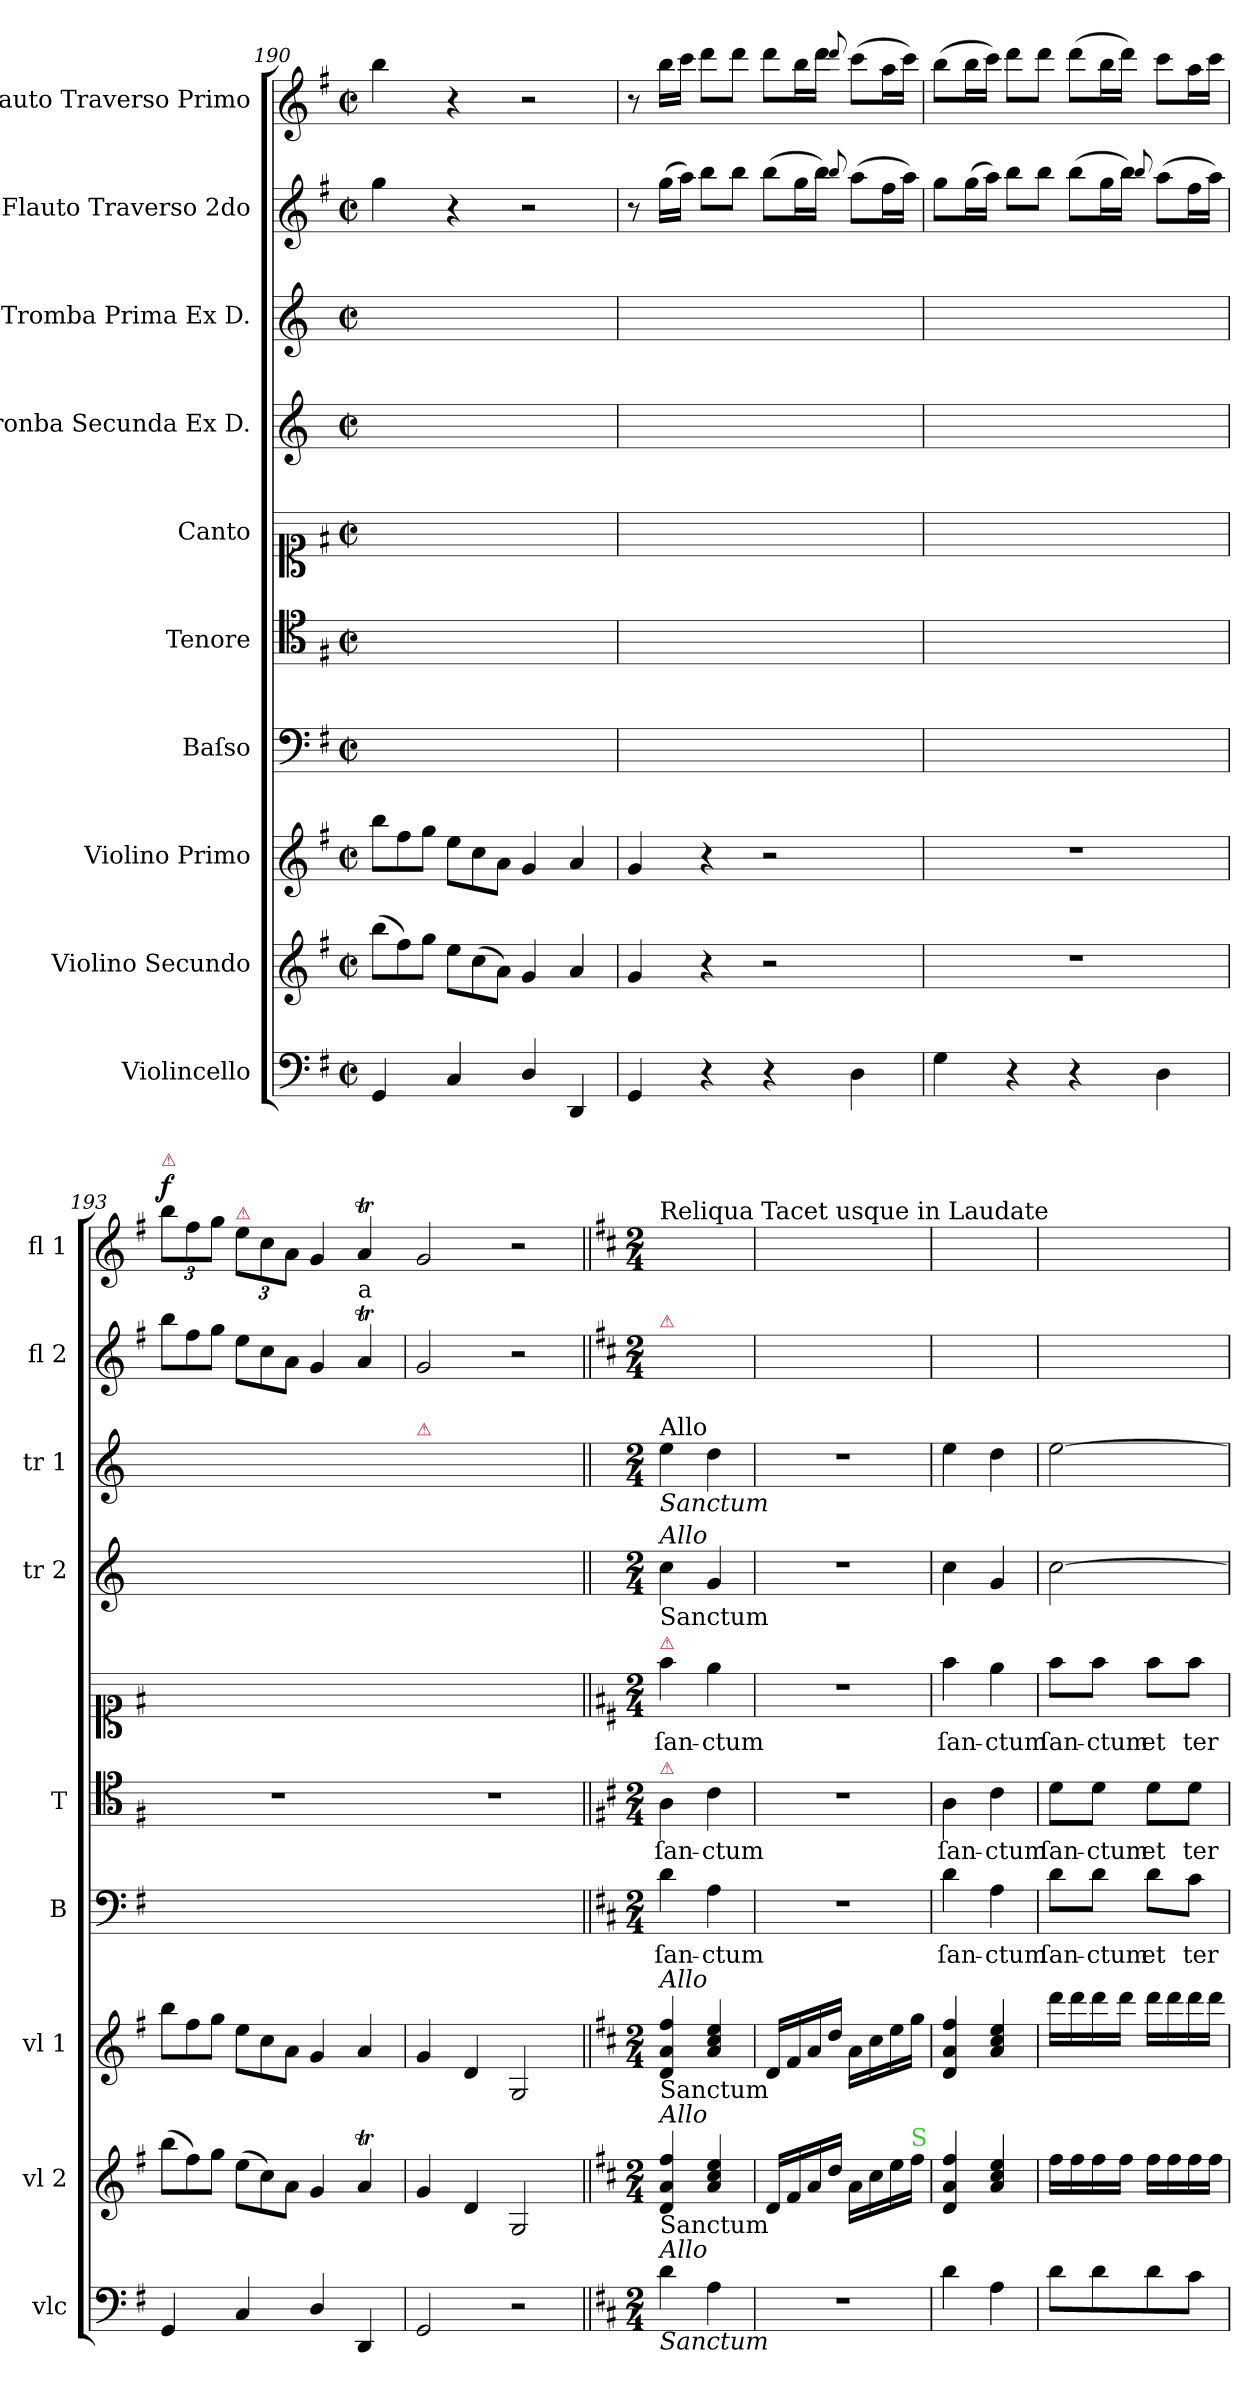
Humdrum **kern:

**kern	**kern	**kern	**kern	**text	**kern	**text	**kern	**text	**kern	**kern	**kern	**dynam	**kern	**dynam
*part10	*part9	*part8	*part7	*part7	*part6	*part6	*part5	*part5	*part4	*part3	*part2	*part2	*part1	*part1
*staff10	*staff9	*staff8	*staff7	*staff7	*staff6	*staff6	*staff5	*staff5	*staff4	*staff3	*staff2	*staff2	*staff1	*staff1
*I"Violincello	*I"Violino Secundo	*I"Violino Primo	*I"Baſso	*	*I"Tenore	*	*I"Canto	*	*I"Tronba Secunda Ex D.	*I"Tromba Prima Ex D.	*I"Flauto Traverso 2do	*	*I"Flauto Traverso Primo	*
*I'vlc	*I'vl 2	*I'vl 1	*I'B	*	*I'T	*	*	*	*I'tr 2	*I'tr 1	*I'fl 2	*	*I'fl 1	*
*clefF4	*clefG2	*clefG2	*clefF4	*	*clefC4	*	*clefC1	*	*clefG2	*clefG2	*clefG2	*	*clefG2	*
*	*	*	*	*	*	*	*	*	*ITrd-1c-2	*ITrd-1c-2	*	*	*	*
*k[f#]	*k[f#]	*k[f#]	*k[f#]	*	*k[f#]	*	*k[f#]	*	*k[f#c#]	*k[f#c#]	*k[f#]	*	*k[f#]	*
*G:	*G:	*G:	*G:	*	*G:	*	*G:	*	*	*	*G:	*	*G:	*
*M2/2	*M2/2	*M2/2	*M2/2	*	*M2/2	*	*M2/2	*	*M2/2	*M2/2	*M2/2	*	*M2/2	*
*met(c|)	*met(c|)	*met(c|)	*met(c|)	*	*met(c|)	*	*met(c|)	*	*met(c|)	*met(c|)	*met(c|)	*	*met(c|)	*
*	*Xtuplet	*Xtuplet	*	*	*	*	*	*	*	*	*	*	*	*
=190	=190	=190	=190	=190	=190	=190	=190	=190	=190	=190	=190	=190	=190	=190
4GG/	(12bb\L	12bb\L	1ryy	.	1ryy	.	1ryy	.	1ryy	1ryy	4gg\	.	4bb\	.
.	12ff#\)	12ff#\	.	.	.	.	.	.	.	.	.	.	.	.
.	12gg\J	12gg\J	.	.	.	.	.	.	.	.	.	.	.	.
4C/	12ee\L	12ee\L	.	.	.	.	.	.	.	.	4r	.	4r	.
.	(12cc\	12cc\	.	.	.	.	.	.	.	.	.	.	.	.
.	12a\J)	12a\J	.	.	.	.	.	.	.	.	.	.	.	.
4D/	4g/	4g/	.	.	.	.	.	.	.	.	2r	.	2r	.
4DD/	4a/	4a/	.	.	.	.	.	.	.	.	.	.	.	.
=191	=191	=191	=191	=191	=191	=191	=191	=191	=191	=191	=191	=191	=191	=191
!	!	!	!	!	!	!	!	!	!	!	!	!LO:DY:a	!	!LO:DY:a
4GG/	4g/	4g/	1ryy	.	1ryy	.	1ryy	.	1ryy	1ryy	8r	pia	8r	pia
.	.	.	.	.	.	.	.	.	.	.	(16gg\LL	.	16bb\LL	.
.	.	.	.	.	.	.	.	.	.	.	16aa\JJ)	.	16ccc\JJ	.
4r	4r	4r	.	.	.	.	.	.	.	.	8bb\L	.	8ddd\L	.
.	.	.	.	.	.	.	.	.	.	.	8bb\J	.	8ddd\J	.
4r	2r	2r	.	.	.	.	.	.	.	.	(8bb\L	.	8ddd\L	.
.	.	.	.	.	.	.	.	.	.	.	16gg\L	.	16bb\L	.
.	.	.	.	.	.	.	.	.	.	.	16bb\JJ)	.	16ddd\JJ	.
.	.	.	.	.	.	.	.	.	.	.	8qqbb/	.	8qqddd/	.
4D\	.	.	.	.	.	.	.	.	.	.	(8aa\L	.	(8ccc\L	.
.	.	.	.	.	.	.	.	.	.	.	16ff#\L	.	16aa\L	.
.	.	.	.	.	.	.	.	.	.	.	16aa\JJ)	.	16ccc\JJ)	.
=192	=192	=192	=192	=192	=192	=192	=192	=192	=192	=192	=192	=192	=192	=192
4G\	1r	1r	1ryy	.	1ryy	.	1ryy	.	1ryy	1ryy	8gg\L	.	(8bb\L	.
.	.	.	.	.	.	.	.	.	.	.	(16gg\L	.	16bb\L	.
.	.	.	.	.	.	.	.	.	.	.	16aa\JJ)	.	16ccc\JJ)	.
4r	.	.	.	.	.	.	.	.	.	.	8bb\L	.	8ddd\L	.
.	.	.	.	.	.	.	.	.	.	.	8bb\J	.	8ddd\J	.
4r	.	.	.	.	.	.	.	.	.	.	(8bb\L	.	(8ddd\L	.
.	.	.	.	.	.	.	.	.	.	.	16gg\L	.	16bb\L	.
.	.	.	.	.	.	.	.	.	.	.	16bb\JJ)	.	16ddd\JJ)	.
.	.	.	.	.	.	.	.	.	.	.	8qqbb/	.	.	.
4D\	.	.	.	.	.	.	.	.	.	.	(8aa\L	.	8ccc\L	.
.	.	.	.	.	.	.	.	.	.	.	16ff#\L	.	16aa\L	.
.	.	.	.	.	.	.	.	.	.	.	16aa\JJ)	.	16ccc\JJ	.
=193	=193	=193	=193	=193	=193	=193	=193	=193	=193	=193	=193	=193	=193	=193
*	*	*	*	*	*	*	*	*	*	*	*Xtuplet	*	*	*
!	!	!	!	!	!	!	!	!	!	!	!	!	!LO:TX:a:color=crimson:t=⚠	!
!	!	!	!	!	!	!	!	!	!	!	!	!	!	!LO:DY:a
4GG/	(12bb\L	12bb\L	1ryy	.	1r	.	1ryy	.	1ryy	1ryy	12bb\L	.	12bb\L	f
.	12ff#\)	12ff#\	.	.	.	.	.	.	.	.	12ff#\	.	12ff#\	.
.	12gg\J	12gg\J	.	.	.	.	.	.	.	.	12gg\J	.	12gg\J	.
!	!	!	!	!	!	!	!	!	!	!	!	!	!LO:TX:a:color=crimson:t=⚠	!
4C/	(12ee\L	12ee\L	.	.	.	.	.	.	.	.	12ee\L	.	12ee\L	.
.	12cc\)	12cc\	.	.	.	.	.	.	.	.	12cc\	.	12cc\	.
.	12a\J	12a\J	.	.	.	.	.	.	.	.	12a\J	.	12a\J	.
4D/	4g/	4g/	.	.	.	.	.	.	.	.	4g/	.	4g/	.
!	!	!	!	!	!	!	!	!	!	!	!LO:TX:a:t=a	!	!	!
4DD/	4aT/	4a/	.	.	.	.	.	.	.	.	4aT/	.	4aT/	.
=194	=194	=194	=194	=194-	=194	=194-	=194	=194-	=194	=194	=194	=194-	=194-	=194-
!	!	!	!	!	!	!	!	!	!	!LO:TX:a:color=crimson:t=⚠	!	!	!	!
2GG/	4g/	4g/	1ryy	.	1r	.	1ryy	.	1ryy	1ryy	2g/	.	2g/	.
.	4d/	4d/	.	.	.	.	.	.	.	.	.	.	.	.
2r	2G/	2G/	.	.	.	.	.	.	.	.	2r	.	2r	.
=195||	=195||	=195||	=195||	=195||	=195||	=195||	=195||	=195||	=195||	=195||	=195||	=195||	=195||	=195||
*k[f#c#]	*k[f#c#]	*k[f#c#]	*k[f#c#]	*	*k[f#c#]	*	*k[f#c#]	*	*	*	*k[f#c#]	*	*k[f#c#]	*
*D:	*D:	*D:	*D:	*	*D:	*	*D:	*	*	*	*D:	*	*D:	*
*M2/4	*M2/4	*M2/4	*M2/4	*	*M2/4	*	*M2/4	*	*M2/4	*M2/4	*M2/4	*	*M2/4	*
!	!	!	!	!	!	!	!	!	!	!	!	!	!LO:TX:a:t=Reliqua Tacet usque in Laudate	!
!	!	!	!	!	!	!	!	!	!	!	!LO:TX:a:color=crimson:t=⚠	!	!	!
!	!	!	!	!	!	!	!	!	!	!LO:TX:b:i:t=Sanctum	!	!	!	!
!	!	!	!	!	!	!	!	!	!	!LO:TX:a:t=Allo	!	!	!	!
!	!	!	!	!	!	!	!	!	!LO:TX:b:t=Sanctum	!	!	!	!	!
!	!	!	!	!	!	!	!	!	!LO:TX:a:i:t=Allo	!	!	!	!	!
!	!	!	!	!	!	!	!LO:TX:a:color=crimson:t=⚠	!	!	!	!	!	!	!
!	!	!	!	!	!LO:TX:a:color=crimson:t=⚠	!	!	!	!	!	!	!	!	!
!	!	!LO:TX:b:t=Sanctum	!	!	!	!	!	!	!	!	!	!	!	!
!	!	!LO:TX:a:i:t=Allo	!	!	!	!	!	!	!	!	!	!	!	!
!	!LO:TX:b:t=Sanctum	!	!	!	!	!	!	!	!	!	!	!	!	!
!	!LO:TX:a:i:t=Allo	!	!	!	!	!	!	!	!	!	!	!	!	!
!LO:TX:b:i:t=Sanctum	!	!	!	!	!	!	!	!	!	!	!	!	!	!
!LO:TX:a:i:t=Allo	!	!	!	!	!	!	!	!	!	!	!	!	!	!
4d\	4d/ 4a/ 4ff#/	4d/ 4a/ 4ff#/	4d\	ſan-	4A\	ſan-	4ff#\	ſan-	4dd\	4ff#\	2ryy	.	2ryy	.
4A\	4a/ 4cc#/ 4ee/	4a/ 4cc#/ 4ee/	4A\	-ctum	4c#\	-ctum	4ee\	-ctum	4a/	4ee\	.	.	.	.
=196	=196	=196	=196	=196	=196	=196	=196	=196	=196	=196	=196	=196	=196	=196
2r	16d/LL	16d/LL	2r	.	2r	.	2r	.	2r	2r	2ryy	.	2ryy	.
.	16f#/	16f#/	.	.	.	.	.	.	.	.	.	.	.	.
.	16a/	16a/	.	.	.	.	.	.	.	.	.	.	.	.
.	16dd/JJ	16dd/JJ	.	.	.	.	.	.	.	.	.	.	.	.
.	16a\LL	16a\LL	.	.	.	.	.	.	.	.	.	.	.	.
.	16cc#\	16cc#\	.	.	.	.	.	.	.	.	.	.	.	.
.	16ee\	16ee\	.	.	.	.	.	.	.	.	.	.	.	.
!	!LO:TX:a:color=limegreen:t=S	!	!	!	!	!	!	!	!	!	!	!	!	!
.	16ff#\JJ	16gg\JJ	.	.	.	.	.	.	.	.	.	.	.	.
=197	=197	=197	=197	=197	=197	=197	=197	=197	=197	=197	=197	=197	=197	=197
4d\	4d/ 4a/ 4ff#/	4d/ 4a/ 4ff#/	4d\	ſan-	4A\	ſan-	4ff#\	ſan-	4dd\	4ff#\	2ryy	.	2ryy	.
4A\	4a/ 4cc#/ 4ee/	4a/ 4cc#/ 4ee/	4A\	-ctum	4c#\	-ctum	4ee\	-ctum	4a/	4ee\	.	.	.	.
=198	=198	=198	=198	=198	=198	=198	=198	=198	=198	=198	=198	=198	=198	=198
!	!	!	!	!	!	!LO:LY:i	!	!	!	!	!	!	!	!
8d\L	16ff#\LL	16ddd\LL	8d\L	ſan-	8d\L	ſan-	8ff#\L	ſan-	[2dd\	[2ff#\	2ryy	.	2ryy	.
.	16ff#\	16ddd\	.	.	.	.	.	.	.	.	.	.	.	.
!	!	!	!	!	!	!LO:LY:i	!	!	!	!	!	!	!	!
8d\	16ff#\	16ddd\	8d\J	-ctum	8d\J	-ctum	8ff#\J	-ctum	.	.	.	.	.	.
.	16ff#\JJ	16ddd\JJ	.	.	.	.	.	.	.	.	.	.	.	.
8d\	16ff#\LL	16ddd\LL	8d\L	et	8d\L	et	8ff#\L	et	.	.	.	.	.	.
.	16ff#\	16ddd\	.	.	.	.	.	.	.	.	.	.	.	.
8c#\J	16ff#\	16ddd\	8c#\J	ter-	8d\J	ter-	8ff#\J	ter-	.	.	.	.	.	.
.	16ff#\JJ	16ddd\JJ	.	.	.	.	.	.	.	.	.	.	.	.
=	=	=	=	=	=	=	=	=	=	=	=	=	=	=
*-	*-	*-	*-	*-	*-	*-	*-	*-	*-	*-	*-	*-	*-	*-
